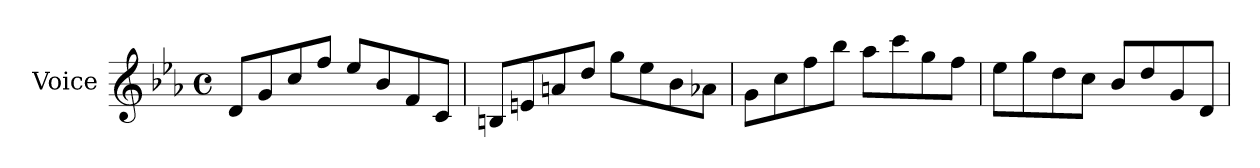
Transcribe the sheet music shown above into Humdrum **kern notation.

**kern
*part1
*staff1
*I"Voice
*I'Voice
*clefG2
*k[b-e-a-]
*M4/4
*met(c)
=1
8d/L
8g/
8cc/
8ff/J
8ee-/L
8b-/
8f/
8c/J
=2
8Bn/L
8en/
8an/
8dd/J
8gg\L
8ee-\
8b-\
8a-X\J
=3
8g\L
8cc\
8ff\
8bb-\J
8aa-\L
8ccc\
8gg\
8ff\J
=4
8ee-\L
8gg\
8dd\
8cc\J
8b-/L
8dd/
8g/
8d/J
=
*-
